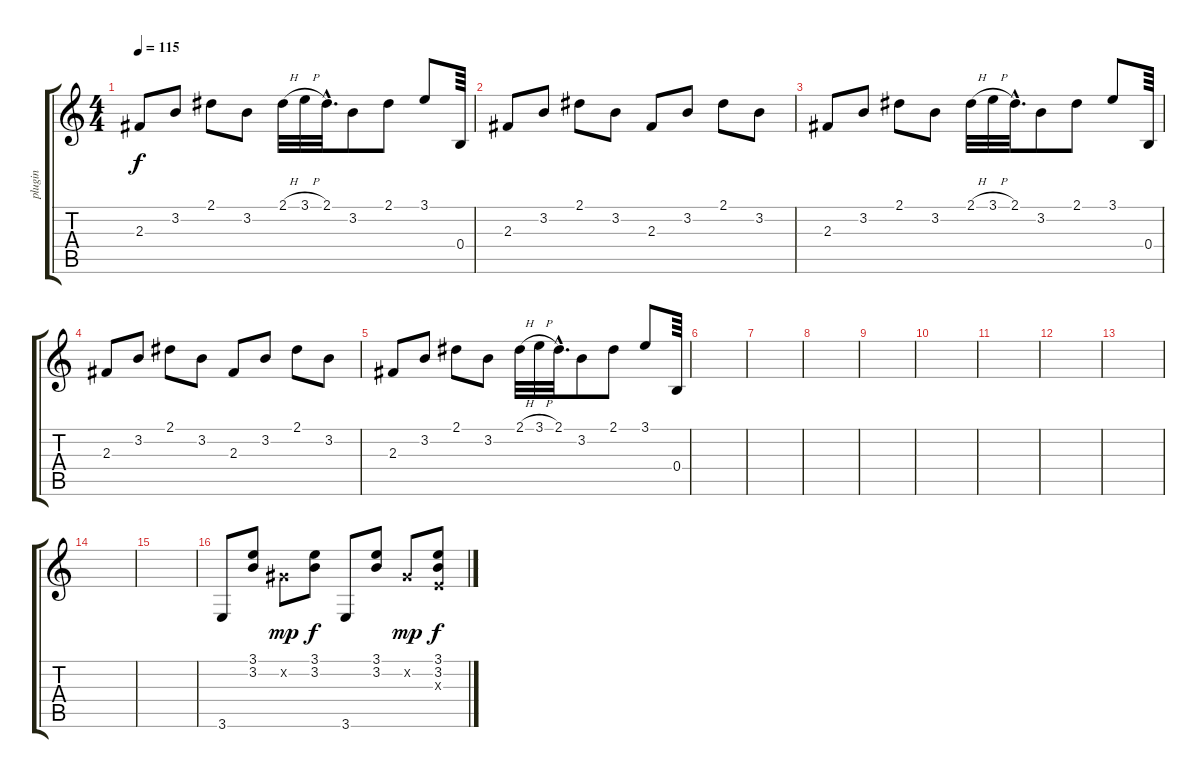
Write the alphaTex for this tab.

\track ("plugin" "plugin") {instrument acousticguitarnylon}
\staff {score tabs}
\tuning (Db4 Ab3 E3 B2 Gb2 Db2) {hide}
\ts (4 4)
\tempo 115
\clef g2
\ks c
2.3.8{dy f} 3.2.8 2.1.8 3.2.8 2.1{h}.32 3.1{h}.32 2.1{hac}.32{d} 3.2.8 2.1.8 3.1.8 0.4.64 |
2.3.8{volume 9} 3.2.8 2.1.8 3.2.8 2.3.8 3.2.8 2.1.8 3.2.8 |
2.3.8 3.2.8 2.1.8 3.2.8 2.1{h}.32 3.1{h}.32 2.1{hac}.32{d} 3.2.8 2.1.8 3.1.8 0.4.64 |
2.3.8{volume 9} 3.2.8 2.1.8 3.2.8 2.3.8 3.2.8 2.1.8 3.2.8 |
2.3.8 3.2.8 2.1.8 3.2.8 2.1{h}.32 3.1{h}.32 2.1{hac}.32{d} 3.2.8 2.1.8 3.1.8 0.4.64 |
|
|
|
|
|
|
|
|
|
|
3.6.8{volume 8} (3.1 3.2).8 0.2{x}.8{dy mp} (3.1 3.2).8{dy f} 3.6.8 (3.1 3.2).8 0.2{x}.8{dy mp} (3.1 3.2 0.3{x}).8{dy f}
